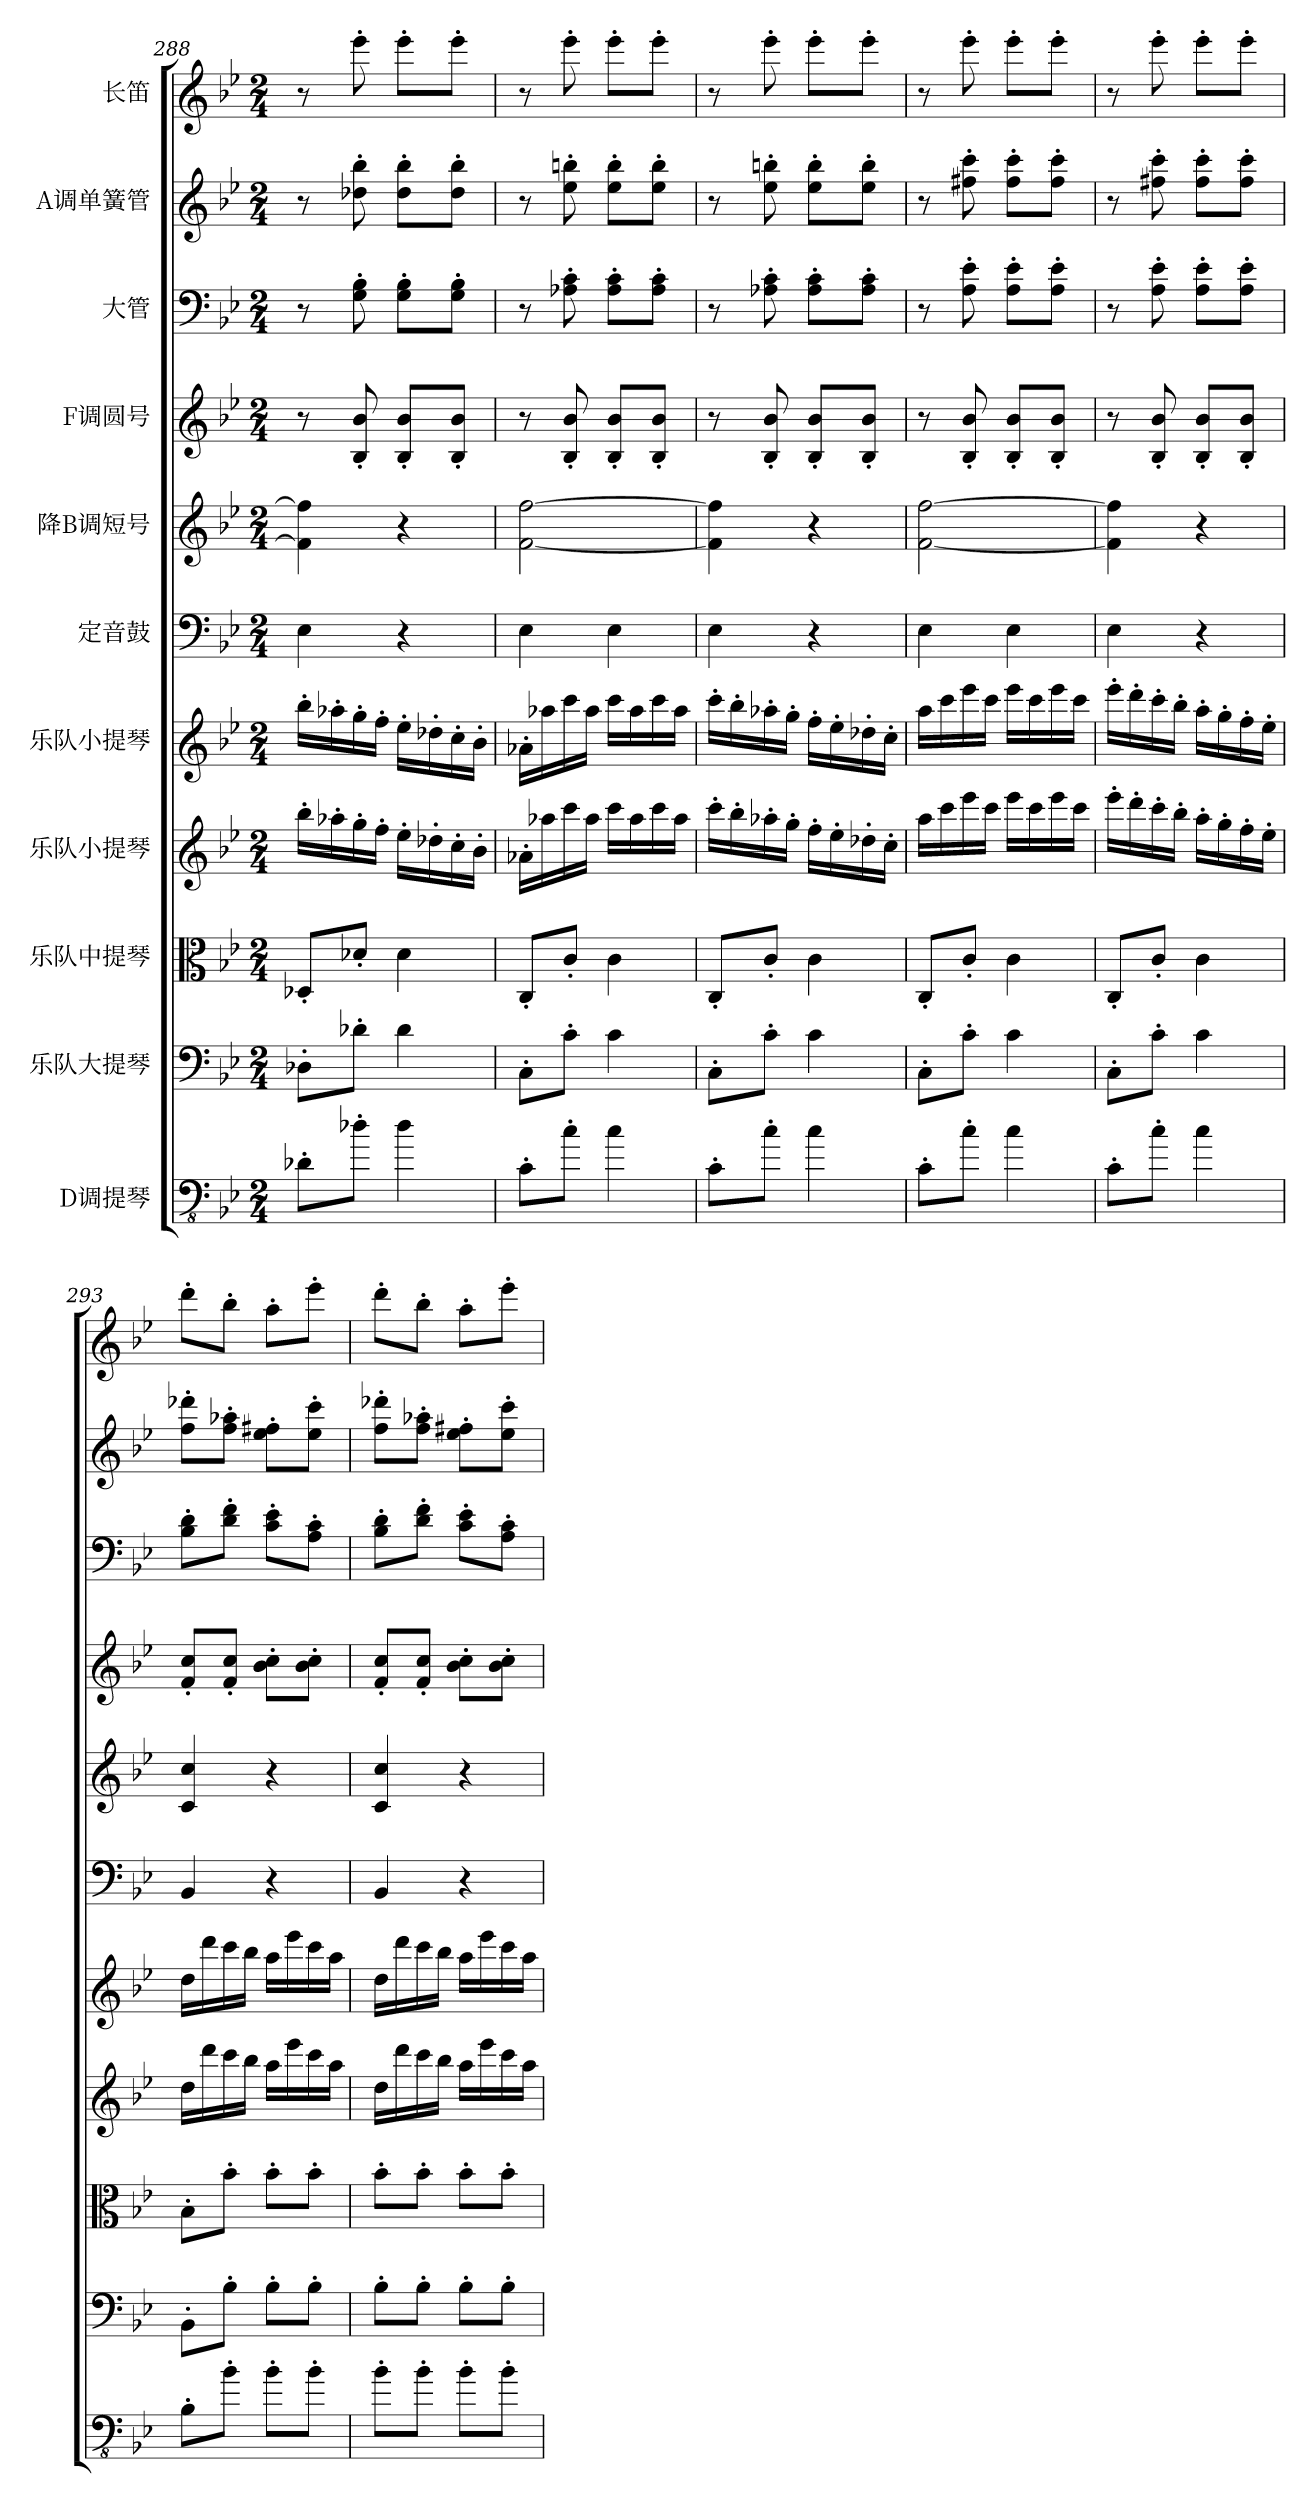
**kern	**kern	**kern	**kern	**kern	**kern	**kern	**kern	**kern	**kern	**kern
*part11	*part10	*part9	*part8	*part7	*part6	*part5	*part4	*part3	*part2	*part1
*staff11	*staff10	*staff9	*staff8	*staff7	*staff6	*staff5	*staff4	*staff3	*staff2	*staff1
*I"D调提琴	*I"乐队大提琴	*I"乐队中提琴	*I"乐队小提琴	*I"乐队小提琴	*I"定音鼓	*I"降B调短号	*I"F调圆号	*I"大管	*I"A调单簧管	*I"长笛
*clefFv4	*clefF4	*clefC3	*clefG2	*clefG2	*clefF4	*clefG2	*clefG2	*clefF4	*clefG2	*clefG2
*ITrd7c12	*	*	*	*	*	*ITrd1c2	*ITrd4c7	*	*ITrd2c3	*
*k[b-e-]	*k[b-e-]	*k[b-e-]	*k[b-e-]	*k[b-e-]	*k[b-e-]	*k[b-e-a-d-]	*k[b-e-a-]	*k[b-e-]	*k[f#]	*k[b-e-]
*M2/4	*M2/4	*M2/4	*M2/4	*M2/4	*M2/4	*M2/4	*M2/4	*M2/4	*M2/4	*M2/4
=288	=288	=288	=288	=288	=288	=288	=288	=288	=288	=288
8DD-X'\L	8D-X'\L	8D-X'/L	16bb-'\LL	16bb-'\LL	4E-\	4e-\] 4ee-\]	8r	8r	8r	8r
.	.	.	16aa-X'\	16aa-X'\	.	.	.	.	.	.
8D-X'\J	8d-X'\J	8d-X'/J	16gg'\	16gg'\	.	.	8E-/' 8e-/'	8G\' 8B-\'	8b-X\' 8gg\'	8eee-'\
.	.	.	16ff'\JJ	16ff'\JJ	.	.	.	.	.	.
4D-\	4d-\	4d-\	16ee-'\LL	16ee-'\LL	4r	4r	8E-/' 8e-/'L	8G\' 8B-\'L	8b-\' 8gg\'L	8eee-'\L
.	.	.	16dd-X'\	16dd-X'\	.	.	.	.	.	.
.	.	.	16cc'\	16cc'\	.	.	8E-/' 8e-/'J	8G\' 8B-\'J	8b-\' 8gg\'J	8eee-'\J
.	.	.	16b-'\JJ	16b-'\JJ	.	.	.	.	.	.
=289	=289	=289	=289	=289	=289	=289	=289	=289	=289	=289
8CC'\L	8C'\L	8C'/L	16a-X'\LL	16a-X'\LL	4E-\	[2e-\ [2ee-\	8r	8r	8r	8r
.	.	.	16aa-X\	16aa-X\	.	.	.	.	.	.
8C'\J	8c'\J	8c'/J	16ccc\	16ccc\	.	.	8E-/' 8e-/'	8A-X\' 8c\'	8cc\' 8gg#X\'	8eee-'\
.	.	.	16aa-\JJ	16aa-\JJ	.	.	.	.	.	.
4C\	4c\	4c\	16ccc\LL	16ccc\LL	4E-\	.	8E-/' 8e-/'L	8A-\' 8c\'L	8cc\' 8gg#\'L	8eee-'\L
.	.	.	16aa-\	16aa-\	.	.	.	.	.	.
.	.	.	16ccc\	16ccc\	.	.	8E-/' 8e-/'J	8A-\' 8c\'J	8cc\' 8gg#\'J	8eee-'\J
.	.	.	16aa-\JJ	16aa-\JJ	.	.	.	.	.	.
!!LO:PB:g=z
=290	=290	=290	=290	=290	=290	=290	=290	=290	=290	=290
8CC'\L	8C'\L	8C'/L	16ccc'\LL	16ccc'\LL	4E-\	4e-\] 4ee-\]	8r	8r	8r	8r
.	.	.	16bb-'\	16bb-'\	.	.	.	.	.	.
8C'\J	8c'\J	8c'/J	16aa-X'\	16aa-X'\	.	.	8E-/' 8e-/'	8A-X\' 8c\'	8cc\' 8gg#X\'	8eee-'\
.	.	.	16gg'\JJ	16gg'\JJ	.	.	.	.	.	.
4C\	4c\	4c\	16ff'\LL	16ff'\LL	4r	4r	8E-/' 8e-/'L	8A-\' 8c\'L	8cc\' 8gg#\'L	8eee-'\L
.	.	.	16ee-'\	16ee-'\	.	.	.	.	.	.
.	.	.	16dd-X'\	16dd-X'\	.	.	8E-/' 8e-/'J	8A-\' 8c\'J	8cc\' 8gg#\'J	8eee-'\J
.	.	.	16cc'\JJ	16cc'\JJ	.	.	.	.	.	.
=291	=291	=291	=291	=291	=291	=291	=291	=291	=291	=291
8CC'\L	8C'\L	8C'/L	16aa\LL	16aa\LL	4E-\	[2e-\ [2ee-\	8r	8r	8r	8r
.	.	.	16ccc\	16ccc\	.	.	.	.	.	.
8C'\J	8c'\J	8c'/J	16eee-\	16eee-\	.	.	8E-/' 8e-/'	8A\' 8e-\'	8dd#X\' 8aa\'	8eee-'\
.	.	.	16ccc\JJ	16ccc\JJ	.	.	.	.	.	.
4C\	4c\	4c\	16eee-\LL	16eee-\LL	4E-\	.	8E-/' 8e-/'L	8A\' 8e-\'L	8dd#\' 8aa\'L	8eee-'\L
.	.	.	16ccc\	16ccc\	.	.	.	.	.	.
.	.	.	16eee-\	16eee-\	.	.	8E-/' 8e-/'J	8A\' 8e-\'J	8dd#\' 8aa\'J	8eee-'\J
.	.	.	16ccc\JJ	16ccc\JJ	.	.	.	.	.	.
=292	=292	=292	=292	=292	=292	=292	=292	=292	=292	=292
8CC'\L	8C'\L	8C'/L	16eee-'\LL	16eee-'\LL	4E-\	4e-\] 4ee-\]	8r	8r	8r	8r
.	.	.	16ddd'\	16ddd'\	.	.	.	.	.	.
8C'\J	8c'\J	8c'/J	16ccc'\	16ccc'\	.	.	8E-/' 8e-/'	8A\' 8e-\'	8dd#X\' 8aa\'	8eee-'\
.	.	.	16bb-'\JJ	16bb-'\JJ	.	.	.	.	.	.
4C\	4c\	4c\	16aa'\LL	16aa'\LL	4r	4r	8E-/' 8e-/'L	8A\' 8e-\'L	8dd#\' 8aa\'L	8eee-'\L
.	.	.	16gg'\	16gg'\	.	.	.	.	.	.
.	.	.	16ff'\	16ff'\	.	.	8E-/' 8e-/'J	8A\' 8e-\'J	8dd#\' 8aa\'J	8eee-'\J
.	.	.	16ee-'\JJ	16ee-'\JJ	.	.	.	.	.	.
!!LO:PB:g=z
=293	=293	=293	=293	=293	=293	=293	=293	=293	=293	=293
8BBB-'\L	8BB-'\L	8B-'\L	16dd\LL	16dd\LL	4BB-/	4B-/ 4b-/	8B-/' 8f/'L	8B-\' 8d\'L	8dd\' 8bb-X\'L	8ddd'\L
.	.	.	16ddd\	16ddd\	.	.	.	.	.	.
8BB-'\J	8B-'\J	8b-'\J	16ccc\	16ccc\	.	.	8B-/' 8f/'J	8d\' 8f\'J	8dd\' 8ffn\'J	8bb-'\J
.	.	.	16bb-\JJ	16bb-\JJ	.	.	.	.	.	.
8BB-'\L	8B-'\L	8b-'\L	16aa\LL	16aa\LL	4r	4r	8e-\' 8f\'L	8c\' 8e-\'L	8cc\' 8dd#X\'L	8aa'\L
.	.	.	16eee-\	16eee-\	.	.	.	.	.	.
8BB-'\J	8B-'\J	8b-'\J	16ccc\	16ccc\	.	.	8e-\' 8f\'J	8A\' 8c\'J	8cc\' 8aa\'J	8eee-'\J
.	.	.	16aa\JJ	16aa\JJ	.	.	.	.	.	.
=294	=294	=294	=294	=294	=294	=294	=294	=294	=294	=294
8BB-'\L	8B-'\L	8b-'\L	16dd\LL	16dd\LL	4BB-/	4B-/ 4b-/	8B-/' 8f/'L	8B-\' 8d\'L	8dd\' 8bb-X\'L	8ddd'\L
.	.	.	16ddd\	16ddd\	.	.	.	.	.	.
8BB-'\J	8B-'\J	8b-'\J	16ccc\	16ccc\	.	.	8B-/' 8f/'J	8d\' 8f\'J	8dd\' 8ffn\'J	8bb-'\J
.	.	.	16bb-\JJ	16bb-\JJ	.	.	.	.	.	.
8BB-'\L	8B-'\L	8b-'\L	16aa\LL	16aa\LL	4r	4r	8e-\' 8f\'L	8c\' 8e-\'L	8cc\' 8dd#X\'L	8aa'\L
.	.	.	16eee-\	16eee-\	.	.	.	.	.	.
8BB-'\J	8B-'\J	8b-'\J	16ccc\	16ccc\	.	.	8e-\' 8f\'J	8A\' 8c\'J	8cc\' 8aa\'J	8eee-'\J
.	.	.	16aa\JJ	16aa\JJ	.	.	.	.	.	.
=	=	=	=	=	=	=	=	=	=	=
*-	*-	*-	*-	*-	*-	*-	*-	*-	*-	*-
